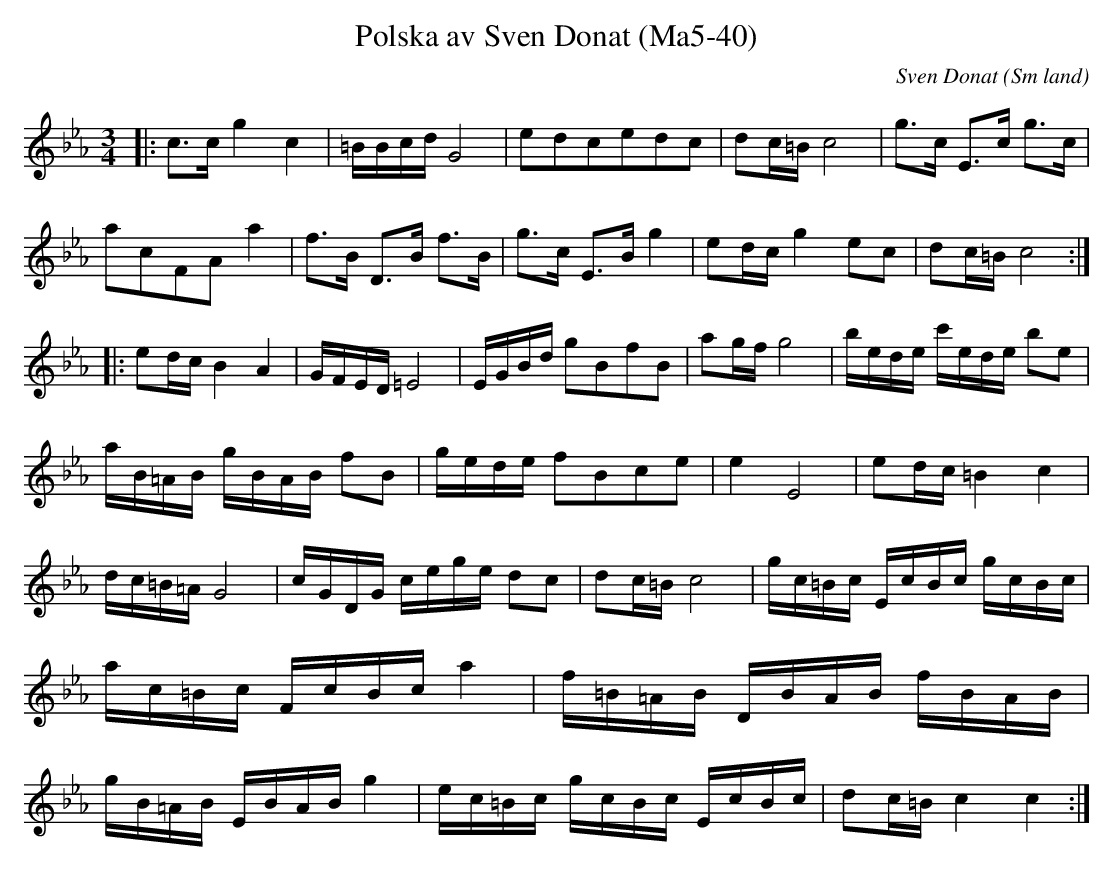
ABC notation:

X:1
T:Polska av Sven Donat (Ma5-40)
C:Sven Donat
O:Sm land
M:3/4
L:1/16
K:Cm
|: c2>c2 g4 c4 | =BBcd G8 | e2d2c2e2d2c2 | d2c=B c8 | g2>c2 E2>c2 g2>c2 | a2c2F2A2 a4 | f2>B2 D2>B2 f2>B2 | g2>c2 E2>B2 g4 | e2dc g4 e2c2 | d2c=B c8 :| |: e2dc B4 A4 | GFED =E8 | EGBd g2B2f2B2 | a2gf g8 | bede c'ede b2e2 | aB=AB gBAB f2B2 | gede f2B2c2e2 | e4 E8 | e2dc =B4 c4 | dc=B=A G8 | cGDG cege d2c2 | d2c=B c8 | gc=Bc EcBc gcBc | ac=Bc FcBc a4 | f=B=AB DBAB fBAB | gB=AB EBAB g4 | ec=Bc gcBc EcBc | d2c=B c4 c4 :|
